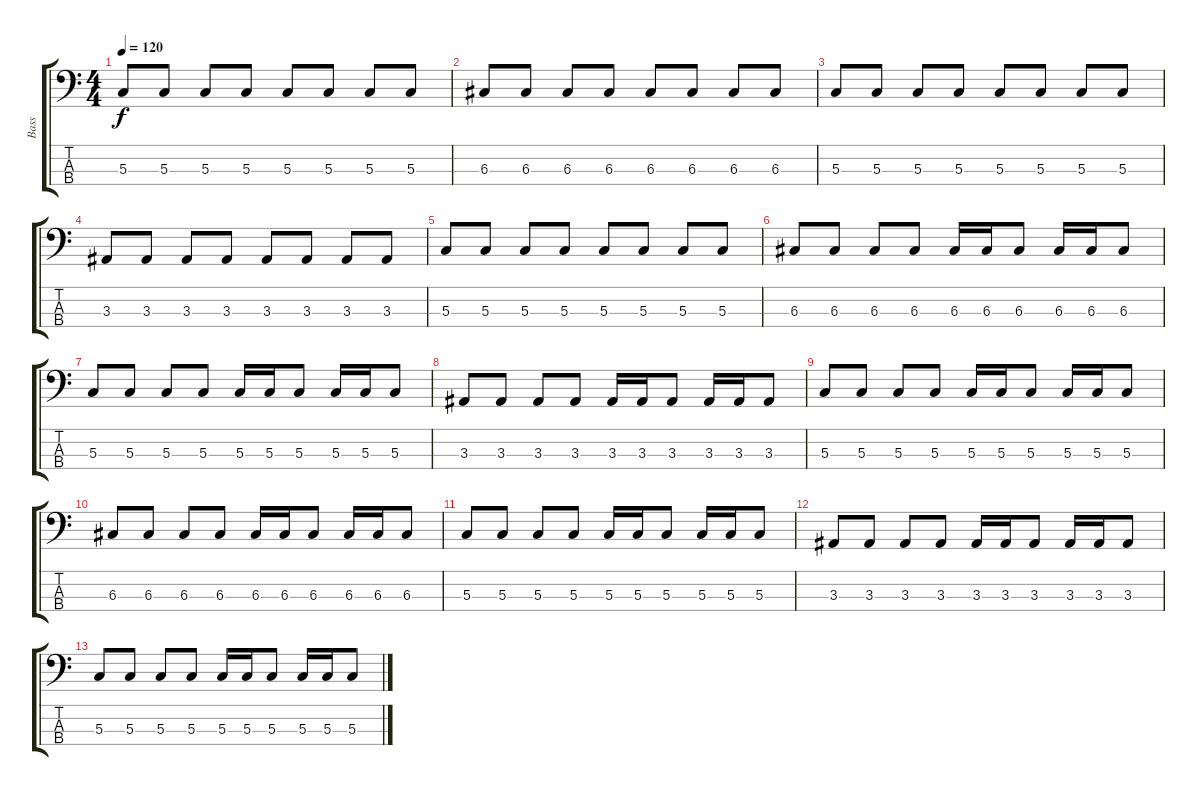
\track ("Bass" "Bass") {instrument electricbassfinger}
\staff {score tabs}
\tuning (F2 C2 G1 D1) {hide}
\ts (4 4)
\tempo 120
\clef f4
\ks c
5.3.8{dy f} 5.3.8 5.3.8 5.3.8 5.3.8 5.3.8 5.3.8 5.3.8 |
6.3.8 6.3.8 6.3.8 6.3.8 6.3.8 6.3.8 6.3.8 6.3.8 |
5.3.8 5.3.8 5.3.8 5.3.8 5.3.8 5.3.8 5.3.8 5.3.8 |
3.3.8 3.3.8 3.3.8 3.3.8 3.3.8 3.3.8 3.3.8 3.3.8 |
5.3.8 5.3.8 5.3.8 5.3.8 5.3.8 5.3.8 5.3.8 5.3.8 |
6.3.8 6.3.8 6.3.8 6.3.8 6.3.16 6.3.16 6.3.8 6.3.16 6.3.16 6.3.8 |
5.3.8 5.3.8 5.3.8 5.3.8 5.3.16 5.3.16 5.3.8 5.3.16 5.3.16 5.3.8 |
3.3.8 3.3.8 3.3.8 3.3.8 3.3.16 3.3.16 3.3.8 3.3.16 3.3.16 3.3.8 |
5.3.8 5.3.8 5.3.8 5.3.8 5.3.16 5.3.16 5.3.8 5.3.16 5.3.16 5.3.8 |
6.3.8 6.3.8 6.3.8 6.3.8 6.3.16 6.3.16 6.3.8 6.3.16 6.3.16 6.3.8 |
5.3.8 5.3.8 5.3.8 5.3.8 5.3.16 5.3.16 5.3.8 5.3.16 5.3.16 5.3.8 |
3.3.8 3.3.8 3.3.8 3.3.8 3.3.16 3.3.16 3.3.8 3.3.16 3.3.16 3.3.8 |
5.3.8 5.3.8 5.3.8 5.3.8 5.3.16 5.3.16 5.3.8 5.3.16 5.3.16 5.3.8
